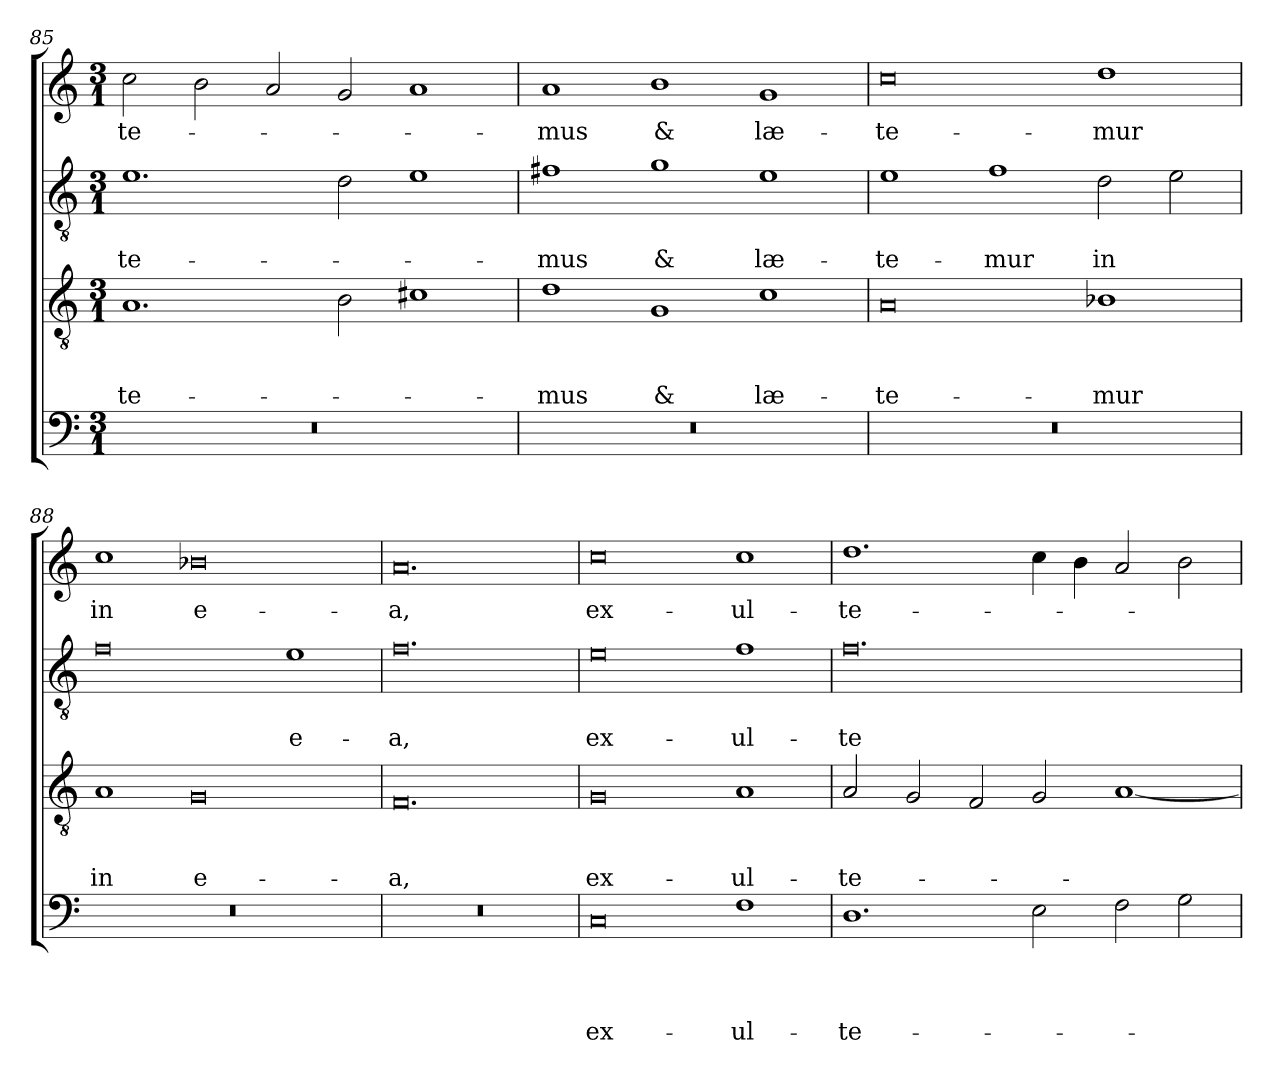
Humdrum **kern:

**kern	**text	**text	**text	**text	**kern	**text	**text	**text	**kern	**text	**text	**kern	**text
*part4	*part4	*part4	*part4	*part4	*part3	*part3	*part3	*part3	*part2	*part2	*part2	*part1	*part1
*staff4	*staff4	*staff4	*staff4	*staff4	*staff3	*staff3	*staff3	*staff3	*staff2	*staff2	*staff2	*staff1	*staff1
*clefF4	*	*	*	*	*clefGv2	*	*	*	*clefGv2	*	*	*clefG2	*
*k[]	*	*	*	*	*k[]	*	*	*	*k[]	*	*	*k[]	*
*C:	*	*	*	*	*C:	*	*	*	*C:	*	*	*C:	*
*M3/1	*	*	*	*	*M3/1	*	*	*	*M3/1	*	*	*M3/1	*
=85	=85	=85	=85	=85	=85	=85	=85	=85	=85	=85	=85	=85	=85
!	!	!	!	!	!	!	!	!LO:LY:b	!	!	!LO:LY:b	!	!LO:LY:b
0.r	.	.	.	.	1.A	.	.	-te-	1.e	.	-te-	2cc\	-te-
.	.	.	.	.	.	.	.	.	.	.	.	2b\	.
.	.	.	.	.	.	.	.	.	.	.	.	2a/	.
.	.	.	.	.	2B\	.	.	.	2d\	.	.	2g/	.
.	.	.	.	.	1c#X	.	.	.	1e	.	.	1a	.
=86	=86	=86	=86	=86	=86	=86	=86	=86	=86	=86	=86	=86	=86
!	!	!	!	!	!	!	!	!LO:LY:b	!	!	!LO:LY:b	!	!LO:LY:b
0.r	.	.	.	.	1d	.	.	-mus	1f#X	.	-mus	1a	-mus
!	!	!	!	!	!	!	!	!LO:LY:b	!	!	!LO:LY:b	!	!LO:LY:b
.	.	.	.	.	1G	.	.	&	1g	.	&	1b	&
!	!	!	!	!	!	!	!	!LO:LY:b	!	!	!LO:LY:b	!	!LO:LY:b
.	.	.	.	.	1c	.	.	læ-	1e	.	læ-	1g	læ-
=87	=87	=87	=87	=87	=87	=87	=87	=87	=87	=87	=87	=87	=87
!	!	!	!	!	!	!	!	!LO:LY:b	!	!	!LO:LY:b	!	!LO:LY:b
0.r	.	.	.	.	0A	.	.	-te-	1e	.	-te-	0cc	-te-
!	!	!	!	!	!	!	!	!	!	!	!LO:LY:b	!	!
.	.	.	.	.	.	.	.	.	1f	.	-mur	.	.
!	!	!	!	!	!	!	!	!LO:LY:b	!	!	!LO:LY:b	!	!LO:LY:b
.	.	.	.	.	1B-X	.	.	-mur	2d\	.	in	1dd	-mur
.	.	.	.	.	.	.	.	.	2e\	.	.	.	.
=88	=88	=88	=88	=88	=88	=88	=88	=88	=88	=88	=88	=88	=88
!	!	!	!	!	!	!	!	!LO:LY:b	!	!	!	!	!LO:LY:b
0.r	.	.	.	.	1A	.	.	in	0f	.	.	1cc	in
!	!	!	!	!	!	!	!	!LO:LY:b	!	!	!	!	!LO:LY:b
.	.	.	.	.	0G	.	.	e-	.	.	.	0b-X	e-
!	!	!	!	!	!	!	!	!	!	!	!LO:LY:b	!	!
.	.	.	.	.	.	.	.	.	1e	.	e-	.	.
=89	=89	=89	=89	=89	=89	=89	=89	=89	=89	=89	=89	=89	=89
!	!	!	!	!	!	!	!	!LO:LY:b	!	!	!LO:LY:b	!	!LO:LY:b
0.r	.	.	.	.	0.F	.	.	-a,	0.f	.	-a,	0.a	-a,
!!LO:LB:g=z
=90	=90	=90	=90	=90	=90	=90	=90	=90	=90	=90	=90	=90	=90
!	!	!	!	!LO:LY:b	!	!	!	!LO:LY:b	!	!	!LO:LY:b	!	!LO:LY:b
0C	.	.	.	ex-	0G	.	.	ex-	0e	.	ex-	0cc	ex-
!	!	!	!	!LO:LY:b	!	!	!	!LO:LY:b	!	!	!LO:LY:b	!	!LO:LY:b
1F	.	.	.	-ul-	1A	.	.	-ul-	1f	.	-ul-	1cc	-ul-
=91	=91	=91	=91	=91	=91	=91	=91	=91	=91	=91	=91	=91	=91
!	!	!	!	!LO:LY:b	!	!	!	!LO:LY:b	!	!	!LO:LY:b	!	!LO:LY:b
1.D	.	.	.	-te-	2A/	.	.	-te-	0.f	.	-te-	1.dd	-te-
.	.	.	.	.	2G/	.	.	.	.	.	.	.	.
.	.	.	.	.	2F/	.	.	.	.	.	.	.	.
2E\	.	.	.	.	2G/	.	.	.	.	.	.	4cc\	.
.	.	.	.	.	.	.	.	.	.	.	.	4b\	.
2F\	.	.	.	.	[1A	.	.	.	.	.	.	2a/	.
2G\	.	.	.	.	.	.	.	.	.	.	.	2b\	.
=	=	=	=	=	=	=	=	=	=	=	=	=	=
*-	*-	*-	*-	*-	*-	*-	*-	*-	*-	*-	*-	*-	*-
